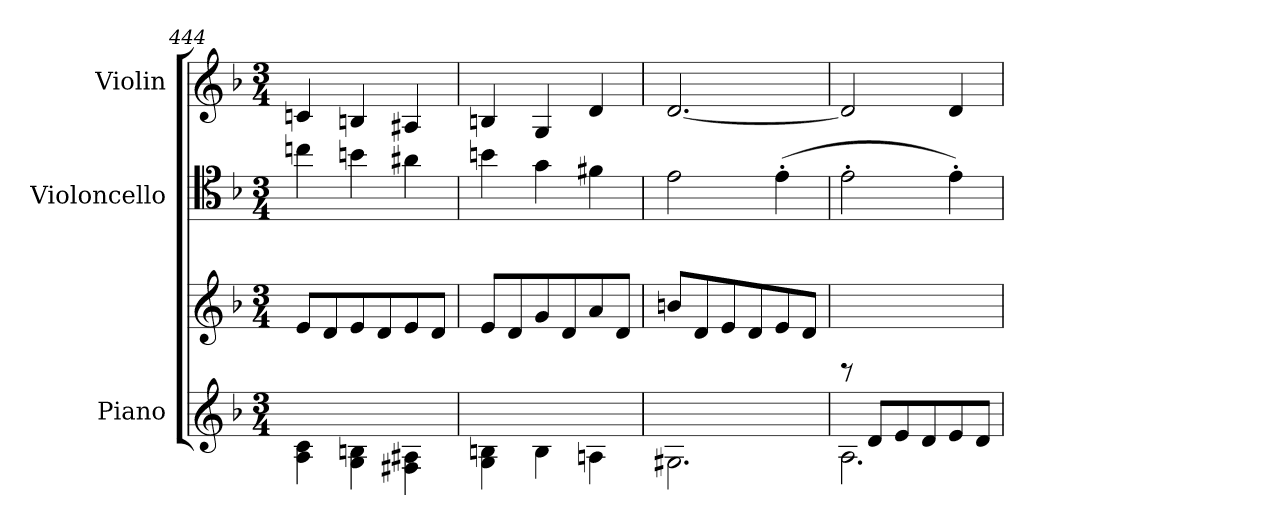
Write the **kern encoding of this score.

**kern	**kern	**kern	**kern
*part3	*part3	*part2	*part1
*staff4	*staff3	*staff2	*staff1
*I"Piano	*	*I"Violoncello	*I"Violin
*I'Pno	*	*I'Vc	*I'Vln
*clefG2	*clefG2	*clefC4	*clefG2
*k[b-]	*k[b-]	*k[b-]	*k[b-]
*M3/4	*M3/4	*M3/4	*M3/4
=444	=444	=444	=444
4A\ 4c\	8e/L	4ccn\	4cn/
.	8d/	.	.
4G\ 4Bn\	8e/	4bn\	4Bn/
.	8d/	.	.
4F#X\ 4A#X\	8e/	4a#X\	4A#X/
.	8d/J	.	.
=445	=445	=445	=445
4G\ 4Bn\	8e/L	4bn\	4Bn/
.	8d/	.	.
4B\	8g/	4g\	4G/
.	8d/	.	.
4An\	8a/	4f#X\	4d/
.	8d/J	.	.
=446	=446	=446	=446
2.G#X\	8bn/L	2e\	[2.d/
.	8d/	.	.
.	8e/	.	.
.	8d/	.	.
.	8e/	(>4e'\	.
.	8d/J	.	.
!!LO:PB:g=z
=447	=447	=447	=447
*^	*	*	*
8ryy	2.A\	8rD	2e'\	2d/]
8d/L	.	2ryy	.	.
8e/	.	.	.	.
8d/	.	.	.	.
8e/	.	.	4e'\)	4d/
8d/J	.	8ryy	.	.
*v	*v	*	*	*
=	=	=	=
*-	*-	*-	*-
